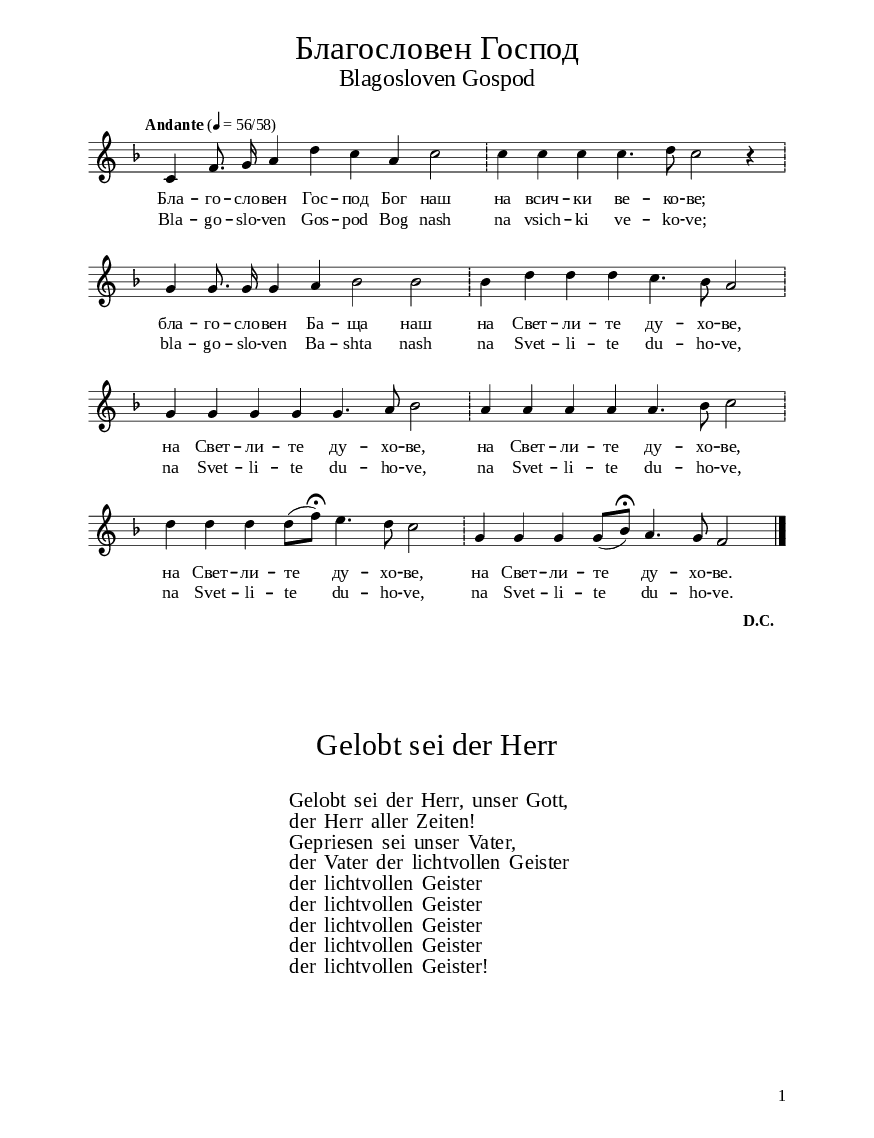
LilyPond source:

\version "2.22.1"

% include paper part and global functions
\include "include/globals.ily"

\bookpart {
  \include "include/bookpart-paper.ily"
  \score {
    \include "include/score-layout.ily"

    \new Voice \absolute {
      \clef treble
      \omit Score.TimeSignature
      \cadenzaOn % allows custom bar lines
      \key d \minor
      \tempoFunc "Andante" 4 "56/58"
      \autoBeamOff
      \autoBeamOff

      c'4 f'8. g'16 a'4 d'' c'' a' c''2 | \bar "!" c''4 c'' c'' c''4. d''8 c''2 r4 | \bar "!" \break
      g'4 g'8. g'16 g'4 a' bes'2 bes' | \bar "!" bes'4 d'' d'' d'' c''4. bes'8 a'2 | \bar "!" \break
      g'4 g' g' g' g'4. a'8 bes'2 | \bar "!" a'4 a' a' a' a'4. bes'8 c''2 | \bar "!" \break
      d''4 d'' d'' d''8 ([f'']) \fermata e''4. d''8 c''2 | \bar "!" g'4 g' g' g'8 ([ bes' ]) \fermata a'4. g'8 f'2 | \bar "|."
    }
    \addlyrics {
      Бла -- го --
      сло -- вен Гос -- под Бог наш на всич -- ки ве
      -- ко -- ве; бла -- го -- сло -- вен Ба -- ща наш
      на Свет -- ли -- те ду -- хо -- ве, на Свет --
      ли -- те ду -- хо -- ве, на Свет -- ли -- те ду
      -- хо -- ве, на Свет -- ли -- те ду -- хо -- ве,
      на Свет -- ли -- те ду -- хо -- ве.}
      \addlyrics {
        Bla -- go --
        slo -- ven Gos -- pod Bog nash na vsich -- ki ve
        -- ko -- ve; bla -- go -- slo -- ven Ba -- shta nash
        na Svet -- li -- te du -- ho -- ve, na Svet --
        li -- te du -- ho -- ve, na Svet -- li -- te du
        -- ho -- ve, na Svet -- li -- te du -- ho -- ve,
        na Svet -- li -- te du -- ho -- ve.
      }

      \header {
        title = \titleFunc "Благословен Господ" "Blagosloven Gospod"
      }

      \midi{}

    } % score

    \markup \dc-one "D.C."
    \markup \empty-three

    % include foreign translation(s) of the song
    \version "2.22.1"

\markup \fill-line { \fontsize #deTitleFontSize "Gelobt sei der Herr" }
\markup \null
\markup \null
\markup \fontsize #deCoupletFontSize {
  \hspace #18
  \override #`(baseline-skip . ,deCoupletBaselineSkip)

  \column {
    \line { "   " }

    \line { " "Gelobt sei der Herr, unser Gott,}

    \line { " "der Herr aller Zeiten!}

    \line { " "Gepriesen sei unser Vater,}

    \line { " "der Vater der lichtvollen Geister}

    \line { " "der lichtvollen Geister}

    \line { " "der lichtvollen Geister}

    \line { " "der lichtvollen Geister}

    \line { " "der lichtvollen Geister}

    \line { " "der lichtvollen Geister!}

  }
}


  } % bookpart
